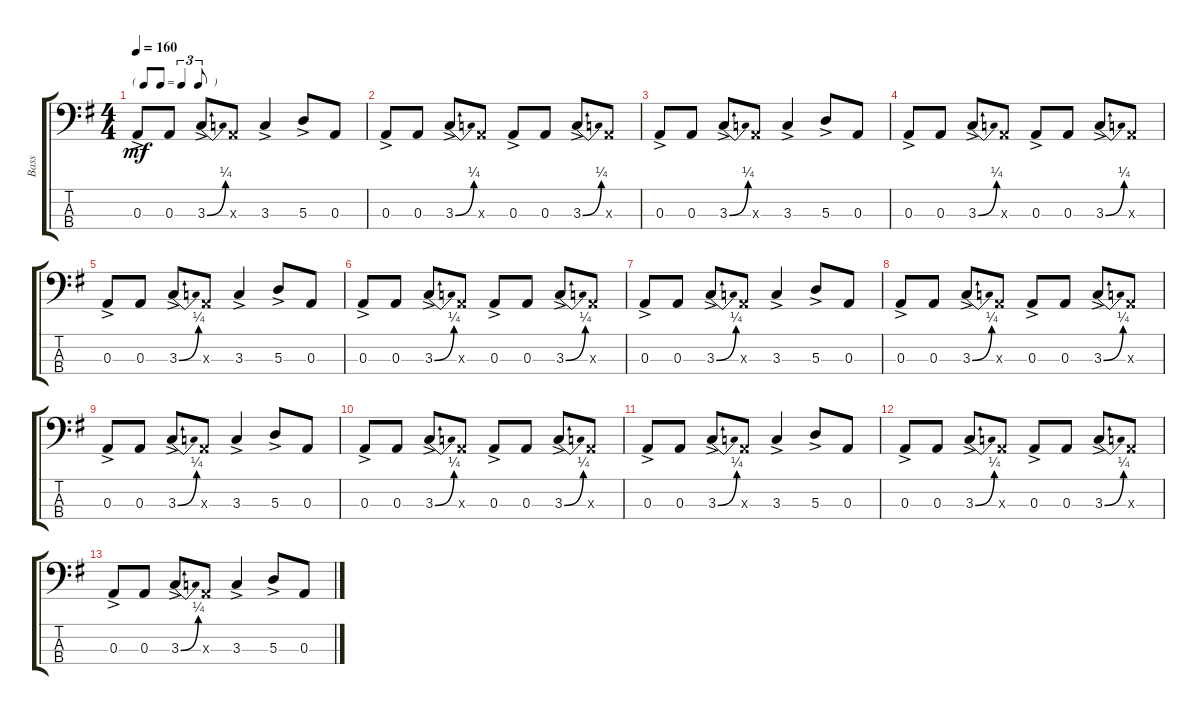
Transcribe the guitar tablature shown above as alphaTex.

\track ("Bass" "Bass") {instrument electricbassfinger}
\staff {score tabs}
\tuning (G2 D2 A1 E1) {hide}
\ts (4 4)
\tf triplet8th
\tempo 160
\clef f4
\ks g
0.3{ac}.8{dy mf} 0.3.8 3.3{be (bend 0 0 60 1) ac}.8 0.3{x}.8 3.3{ac}.4 5.3{ac}.8 0.3.8 |
0.3{ac}.8 0.3.8 3.3{be (bend 0 0 60 1) ac}.8 0.3{x}.8 0.3{ac}.8 0.3.8 3.3{be (bend 0 0 60 1) ac}.8 0.3{x}.8 |
0.3{ac}.8 0.3.8 3.3{be (bend 0 0 60 1) ac}.8 0.3{x}.8 3.3{ac}.4 5.3{ac}.8 0.3.8 |
0.3{ac}.8 0.3.8 3.3{be (bend 0 0 60 1) ac}.8 0.3{x}.8 0.3{ac}.8 0.3.8 3.3{be (bend 0 0 60 1) ac}.8 0.3{x}.8 |
0.3{ac}.8 0.3.8 3.3{be (bend 0 0 60 1) ac}.8 0.3{x}.8 3.3{ac}.4 5.3{ac}.8 0.3.8 |
0.3{ac}.8 0.3.8 3.3{be (bend 0 0 60 1) ac}.8 0.3{x}.8 0.3{ac}.8 0.3.8 3.3{be (bend 0 0 60 1) ac}.8 0.3{x}.8 |
0.3{ac}.8 0.3.8 3.3{be (bend 0 0 60 1) ac}.8 0.3{x}.8 3.3{ac}.4 5.3{ac}.8 0.3.8 |
0.3{ac}.8 0.3.8 3.3{be (bend 0 0 60 1) ac}.8 0.3{x}.8 0.3{ac}.8 0.3.8 3.3{be (bend 0 0 60 1) ac}.8 0.3{x}.8 |
0.3{ac}.8 0.3.8 3.3{be (bend 0 0 60 1) ac}.8 0.3{x}.8 3.3{ac}.4 5.3{ac}.8 0.3.8 |
0.3{ac}.8 0.3.8 3.3{be (bend 0 0 60 1) ac}.8 0.3{x}.8 0.3{ac}.8 0.3.8 3.3{be (bend 0 0 60 1) ac}.8 0.3{x}.8 |
0.3{ac}.8 0.3.8 3.3{be (bend 0 0 60 1) ac}.8 0.3{x}.8 3.3{ac}.4 5.3{ac}.8 0.3.8 |
0.3{ac}.8 0.3.8 3.3{be (bend 0 0 60 1) ac}.8 0.3{x}.8 0.3{ac}.8 0.3.8 3.3{be (bend 0 0 60 1) ac}.8 0.3{x}.8 |
0.3{ac}.8 0.3.8 3.3{be (bend 0 0 60 1) ac}.8 0.3{x}.8 3.3{ac}.4 5.3{ac}.8 0.3.8
